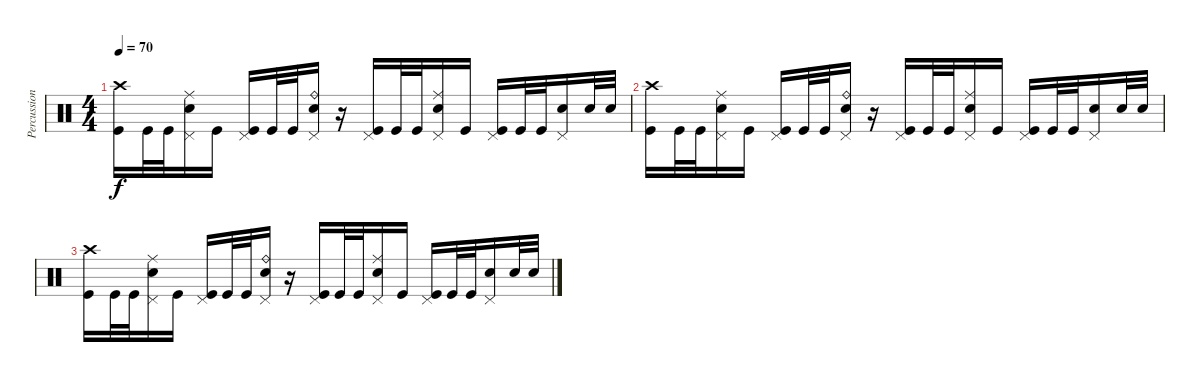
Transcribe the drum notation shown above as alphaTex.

\track ("Percussions" "Percussion") {instrument percussion}
\staff {score}
\articulation defaults
\ts (4 4)
\tempo 70
\clef neutral
\ks c
("Crash high (hit)" "Kick (hit)").16{dy f} "Kick (hit)".32 "Kick (hit)".32 ("Pedal Hi-Hat (hit)" "Ride (middle)" "Electric Snare (hit)").16 "Kick (hit)".16 ("Pedal Hi-Hat (hit)" "Kick (hit)").16 "Kick (hit)".32 "Kick (hit)".32 ("Pedal Hi-Hat (hit)" "Ride (bell)" "Electric Snare (hit)").16 r.16 ("Pedal Hi-Hat (hit)" "Kick (hit)").16 "Kick (hit)".32 "Kick (hit)".32 ("Pedal Hi-Hat (hit)" "Ride (middle)" "Electric Snare (hit)").16 "Kick (hit)".16 ("Pedal Hi-Hat (hit)" "Kick (hit)").16 "Kick (hit)".32 "Kick (hit)".32 ("Pedal Hi-Hat (hit)" "Electric Snare (hit)").16 "Electric Snare (hit)".32 "Electric Snare (hit)".32 |
("Crash high (hit)" "Kick (hit)").16 "Kick (hit)".32 "Kick (hit)".32 ("Pedal Hi-Hat (hit)" "Ride (middle)" "Electric Snare (hit)").16 "Kick (hit)".16 ("Pedal Hi-Hat (hit)" "Kick (hit)").16 "Kick (hit)".32 "Kick (hit)".32 ("Pedal Hi-Hat (hit)" "Ride (bell)" "Electric Snare (hit)").16 r.16 ("Pedal Hi-Hat (hit)" "Kick (hit)").16 "Kick (hit)".32 "Kick (hit)".32 ("Pedal Hi-Hat (hit)" "Ride (middle)" "Electric Snare (hit)").16 "Kick (hit)".16 ("Pedal Hi-Hat (hit)" "Kick (hit)").16 "Kick (hit)".32 "Kick (hit)".32 ("Pedal Hi-Hat (hit)" "Electric Snare (hit)").16 "Electric Snare (hit)".32 "Electric Snare (hit)".32 |
("Crash high (hit)" "Kick (hit)").16 "Kick (hit)".32 "Kick (hit)".32 ("Pedal Hi-Hat (hit)" "Ride (middle)" "Electric Snare (hit)").16 "Kick (hit)".16 ("Pedal Hi-Hat (hit)" "Kick (hit)").16 "Kick (hit)".32 "Kick (hit)".32 ("Pedal Hi-Hat (hit)" "Ride (bell)" "Electric Snare (hit)").16 r.16 ("Pedal Hi-Hat (hit)" "Kick (hit)").16 "Kick (hit)".32 "Kick (hit)".32 ("Pedal Hi-Hat (hit)" "Ride (middle)" "Electric Snare (hit)").16 "Kick (hit)".16 ("Pedal Hi-Hat (hit)" "Kick (hit)").16 "Kick (hit)".32 "Kick (hit)".32 ("Pedal Hi-Hat (hit)" "Electric Snare (hit)").16 "Electric Snare (hit)".32 "Electric Snare (hit)".32
